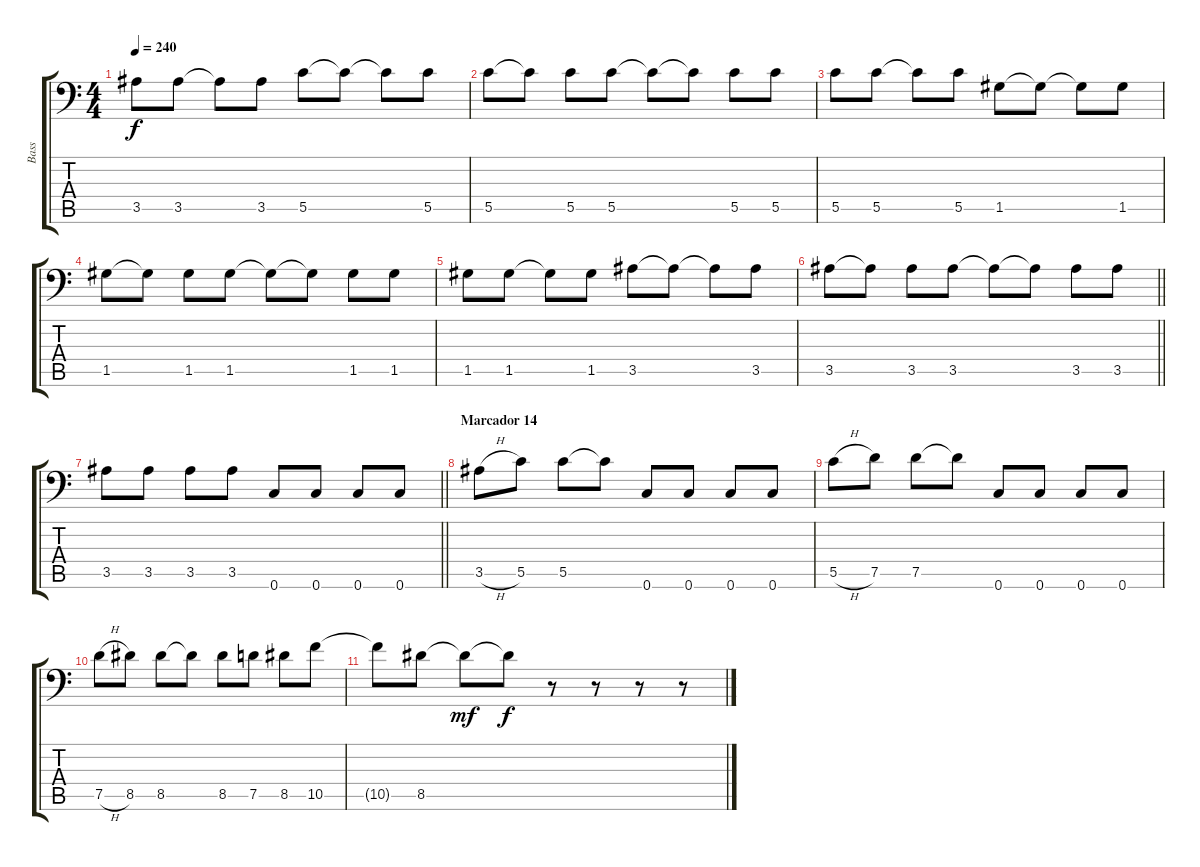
\track ("Bass" "Bass") {instrument electricbassfinger}
\staff {score tabs}
\tuning (D4 A3 F3 C3 G2 C2) {hide}
\ts (4 4)
\tempo 240
\clef f4
\ks c
3.5.8{dy f} 3.5.8 3.5{t}.8 3.5.8 5.5.8 5.5{t}.8 5.5{t}.8 5.5.8 |
5.5.8 5.5{t}.8 5.5.8 5.5.8 5.5{t}.8 5.5{t}.8 5.5.8 5.5.8 |
5.5.8 5.5.8 5.5{t}.8 5.5.8 1.5.8 1.5{t}.8 1.5{t}.8 1.5.8 |
1.5.8 1.5{t}.8 1.5.8 1.5.8 1.5{t}.8 1.5{t}.8 1.5.8 1.5.8 |
1.5.8 1.5.8 1.5{t}.8 1.5.8 3.5.8 3.5{t}.8 3.5{t}.8 3.5.8 |
\barLineRight lightlight
3.5.8 3.5{t}.8 3.5.8 3.5.8 3.5{t}.8 3.5{t}.8 3.5.8 3.5.8 |
\barLineRight lightlight
3.5.8 3.5.8 3.5.8 3.5.8 0.6.8 0.6.8 0.6.8 0.6.8 |
\section ("" "Marcador 14")
3.5{h}.8 5.5.8 5.5.8 5.5{t}.8 0.6.8 0.6.8 0.6.8 0.6.8 |
5.5{h}.8 7.5.8 7.5.8 7.5{t}.8 0.6.8 0.6.8 0.6.8 0.6.8 |
7.5{h}.8 8.5.8 8.5.8 8.5{t}.8 8.5.8 7.5.8 8.5.8 10.5.8 |
10.5{t}.8 8.5.8 8.5{t}.8{dy mf} 8.5{t}.8{dy f} r.8 r.8 r.8 r.8
